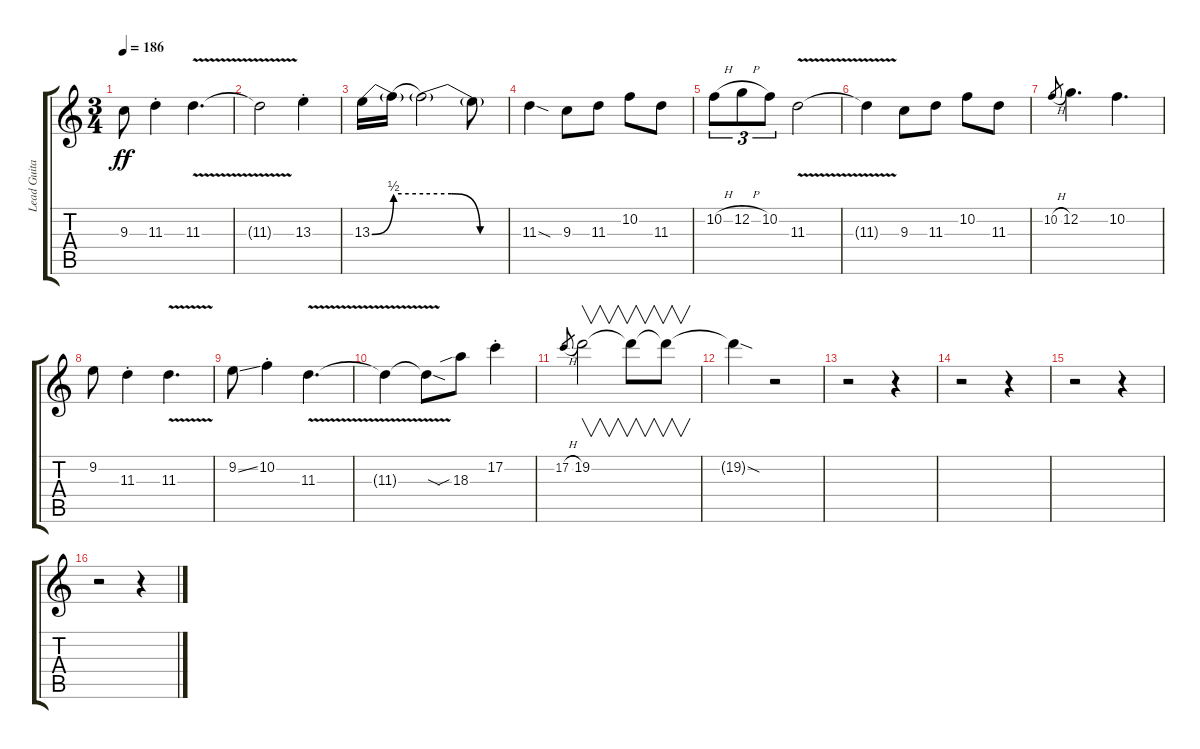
\track ("Lead Guitar 1" "Lead Guita") {instrument distortionguitar}
\staff {score tabs}
\tuning (C4 G3 Eb3 Bb2 F2 C2) {hide}
\ts (3 4)
\tempo 186
\clef g2
\ks c
9.3.8{dy ff} 11.3{st}.4 11.3{v}.4{d} |
11.3{v t}.2 13.3{st}.4 |
13.3{be (bend 0 0 60 2)}.16 13.3{be (hold 0 2 60 2) t}.16 13.3{be (custom 0 2 20 2 40 0 60 0) t}.2 13.3{t}.8 |
11.3{sod}.4 9.3.8 11.3.8 10.2.8 11.3.8 |
10.2{h}.8{tu (3 2)} 12.2{h}.8{tu (3 2)} 10.2.8{tu (3 2)} 11.3{v}.2 |
11.3{t}.4 9.3.8 11.3.8 10.2.8 11.3.8 |
10.2{h}.8{gr} 12.2.4{d} 10.2.4{d} |
9.2.8 11.3{st}.4 11.3{v}.4{d} |
9.2{ss}.8 10.2{st}.4 11.3{v}.4{d} |
11.3{v t}.4 11.3{sod t}.8 18.3{sib}.8 17.2{st}.4 |
17.2{h}.8{gr} 19.2.2{v} 19.2{t}.8{v} 19.2{t}.8{v} |
19.2{sod t}.4 r.2 |
r.2 r.4 |
r.2 r.4 |
r.2 r.4 |
r.2 r.4
